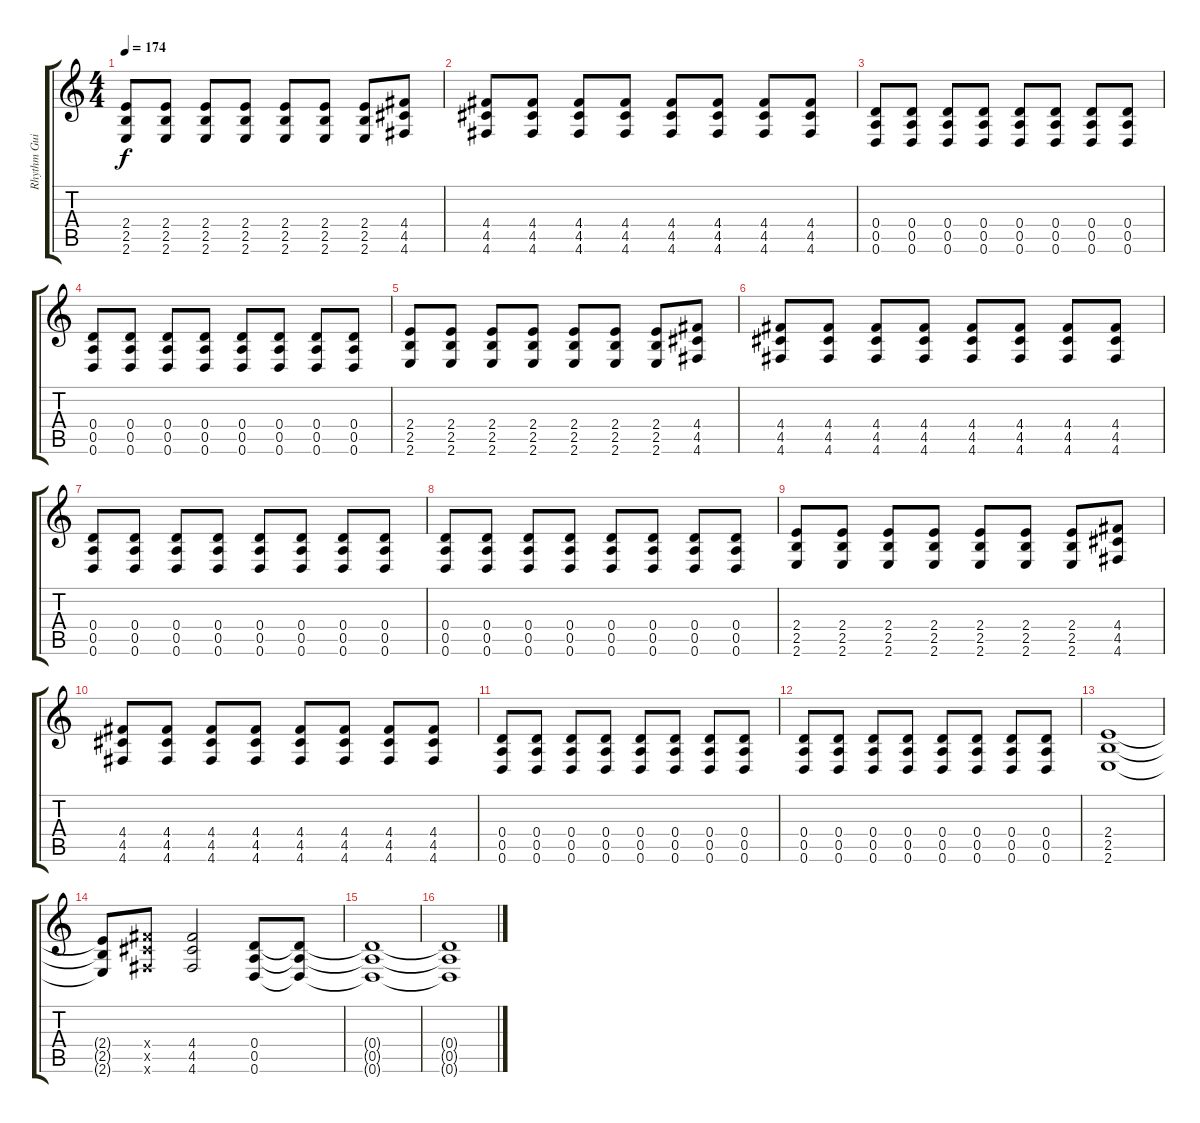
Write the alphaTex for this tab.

\track ("Rhythm Guitar" "Rhythm Gui") {instrument distortionguitar}
\staff {score tabs}
\tuning (E4 B3 G3 D3 A2 D2) {hide}
\ts (4 4)
\tempo 174
\clef g2
\ks c
(2.4 2.5 2.6).8{dy f} (2.4 2.5 2.6).8 (2.4 2.5 2.6).8 (2.4 2.5 2.6).8 (2.4 2.5 2.6).8 (2.4 2.5 2.6).8 (2.4 2.5 2.6).8 (4.4 4.5 4.6).8 |
(4.4 4.5 4.6).8 (4.4 4.5 4.6).8 (4.4 4.5 4.6).8 (4.4 4.5 4.6).8 (4.4 4.5 4.6).8 (4.4 4.5 4.6).8 (4.4 4.5 4.6).8 (4.4 4.5 4.6).8 |
(0.4 0.5 0.6).8 (0.4 0.5 0.6).8 (0.4 0.5 0.6).8 (0.4 0.5 0.6).8 (0.4 0.5 0.6).8 (0.4 0.5 0.6).8 (0.4 0.5 0.6).8 (0.4 0.5 0.6).8 |
(0.4 0.5 0.6).8 (0.4 0.5 0.6).8 (0.4 0.5 0.6).8 (0.4 0.5 0.6).8 (0.4 0.5 0.6).8 (0.4 0.5 0.6).8 (0.4 0.5 0.6).8 (0.4 0.5 0.6).8 |
(2.4 2.5 2.6).8 (2.4 2.5 2.6).8 (2.4 2.5 2.6).8 (2.4 2.5 2.6).8 (2.4 2.5 2.6).8 (2.4 2.5 2.6).8 (2.4 2.5 2.6).8 (4.4 4.5 4.6).8 |
(4.4 4.5 4.6).8 (4.4 4.5 4.6).8 (4.4 4.5 4.6).8 (4.4 4.5 4.6).8 (4.4 4.5 4.6).8 (4.4 4.5 4.6).8 (4.4 4.5 4.6).8 (4.4 4.5 4.6).8 |
(0.4 0.5 0.6).8 (0.4 0.5 0.6).8 (0.4 0.5 0.6).8 (0.4 0.5 0.6).8 (0.4 0.5 0.6).8 (0.4 0.5 0.6).8 (0.4 0.5 0.6).8 (0.4 0.5 0.6).8 |
(0.4 0.5 0.6).8 (0.4 0.5 0.6).8 (0.4 0.5 0.6).8 (0.4 0.5 0.6).8 (0.4 0.5 0.6).8 (0.4 0.5 0.6).8 (0.4 0.5 0.6).8 (0.4 0.5 0.6).8 |
(2.4 2.5 2.6).8 (2.4 2.5 2.6).8 (2.4 2.5 2.6).8 (2.4 2.5 2.6).8 (2.4 2.5 2.6).8 (2.4 2.5 2.6).8 (2.4 2.5 2.6).8 (4.4 4.5 4.6).8 |
(4.4 4.5 4.6).8 (4.4 4.5 4.6).8 (4.4 4.5 4.6).8 (4.4 4.5 4.6).8 (4.4 4.5 4.6).8 (4.4 4.5 4.6).8 (4.4 4.5 4.6).8 (4.4 4.5 4.6).8 |
(0.4 0.5 0.6).8 (0.4 0.5 0.6).8 (0.4 0.5 0.6).8 (0.4 0.5 0.6).8 (0.4 0.5 0.6).8 (0.4 0.5 0.6).8 (0.4 0.5 0.6).8 (0.4 0.5 0.6).8 |
(0.4 0.5 0.6).8 (0.4 0.5 0.6).8 (0.4 0.5 0.6).8 (0.4 0.5 0.6).8 (0.4 0.5 0.6).8 (0.4 0.5 0.6).8 (0.4 0.5 0.6).8 (0.4 0.5 0.6).8 |
(2.4 2.5 2.6).1 |
(2.4{t} 2.5{t} 2.6{t}).8 (4.4{x} 4.5{x} 4.6{x}).8 (4.4 4.5 4.6).2 (0.4 0.5 0.6).8 (0.4{t} 0.5{t} 0.6{t}).8 |
(0.4{t} 0.5{t} 0.6{t}).1 |
(0.4{t} 0.5{t} 0.6{t}).1
